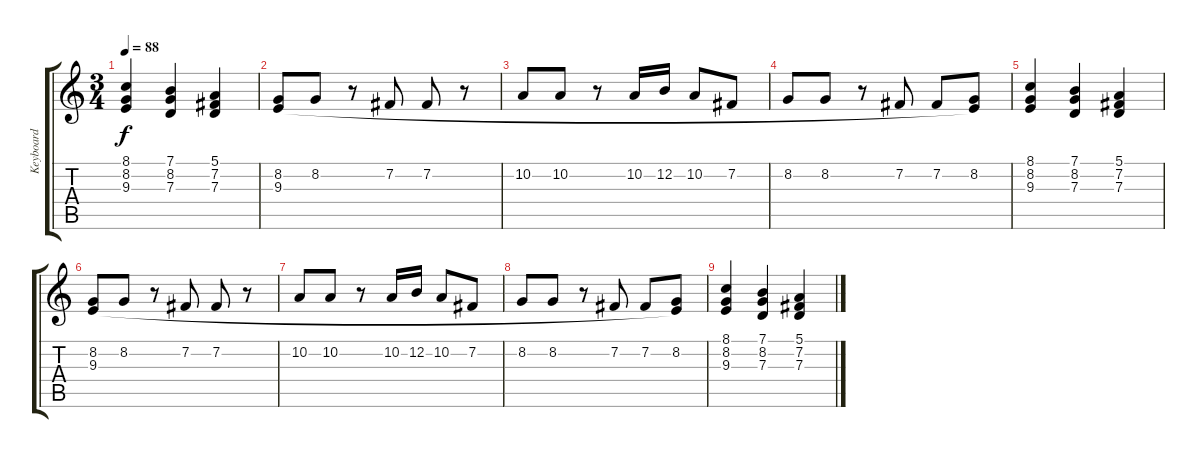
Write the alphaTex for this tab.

\track ("Keyboard" "Keyboard") {instrument stringensemble1}
\staff {score tabs}
\tuning (E4 B3 G3 D3 A2 E2) {hide}
\ts (3 4)
\tempo 88
\clef g2
\ks c
(8.1 8.2 9.3).4{dy f} (7.1 8.2 7.3).4 (5.1 7.2 7.3).4 |
(8.2 9.3).8 8.2.8 r.8 7.2.8 7.2.8 r.8 |
10.2.8 10.2.8 r.8 10.2.16 12.2.16 10.2.8 7.2.8 |
8.2.8 8.2.8 r.8 7.2.8 7.2.8 (8.2 9.3{t}).8 |
(8.1 8.2 9.3).4 (7.1 8.2 7.3).4 (5.1 7.2 7.3).4 |
(8.2 9.3).8 8.2.8 r.8 7.2.8 7.2.8 r.8 |
10.2.8 10.2.8 r.8 10.2.16 12.2.16 10.2.8 7.2.8 |
8.2.8 8.2.8 r.8 7.2.8 7.2.8 (8.2 9.3{t}).8 |
(8.1 8.2 9.3).4 (7.1 8.2 7.3).4 (5.1 7.2 7.3).4
